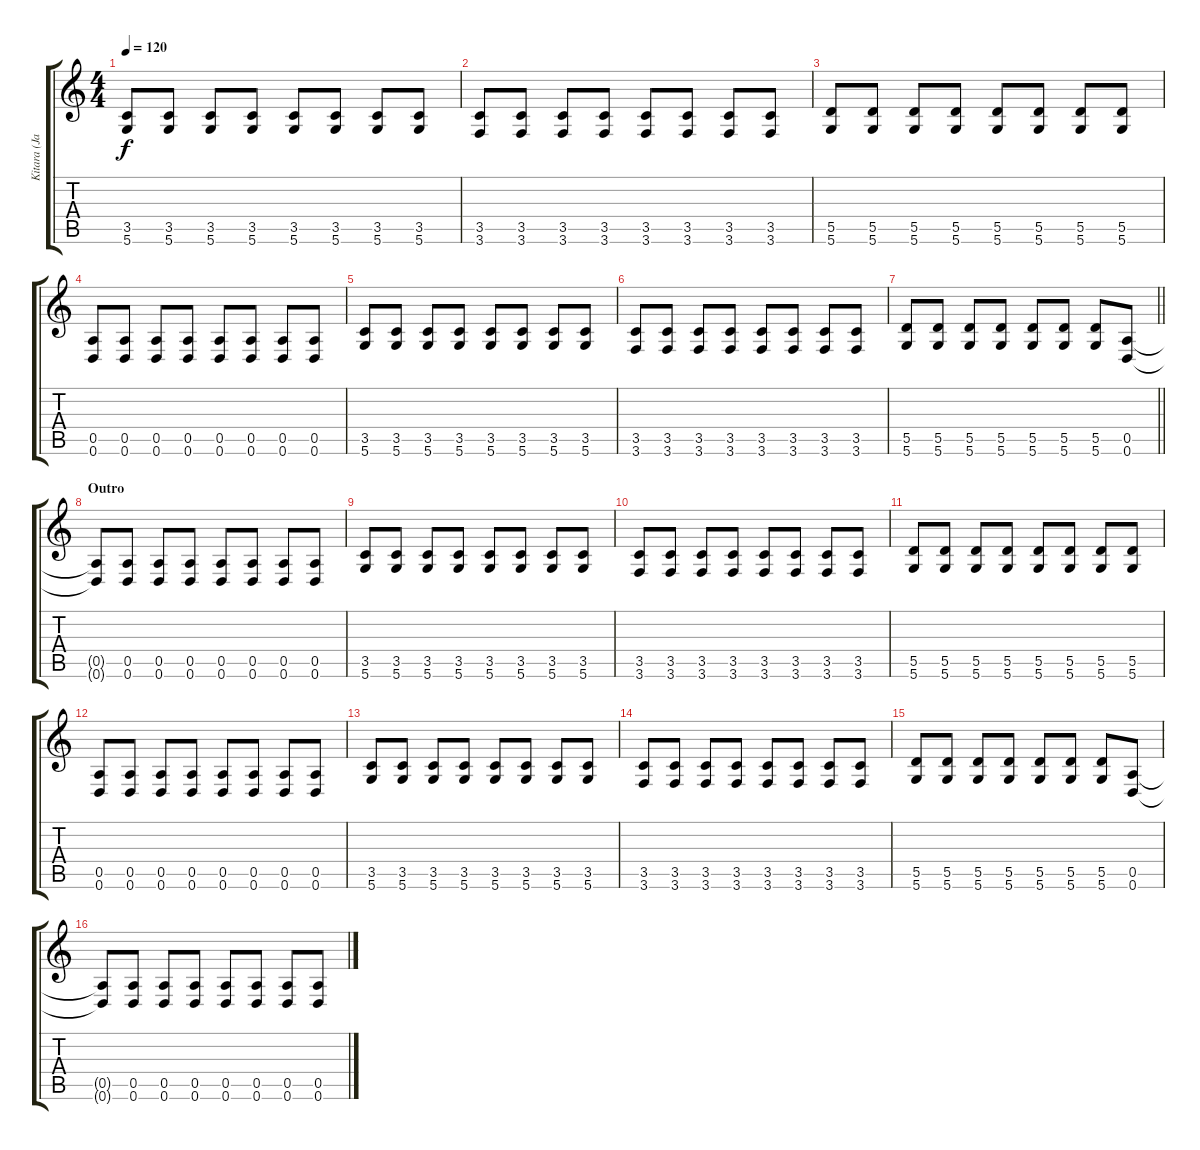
\track ("Kitara (Jarkko Petosalmi)" "Kitara (Ja") {instrument distortionguitar}
\staff {score tabs}
\tuning (E4 B3 G3 D3 A2 D2) {hide}
\ts (4 4)
\tempo 120
\clef g2
\ks c
(3.5 5.6).8{dy f} (3.5 5.6).8 (3.5 5.6).8 (3.5 5.6).8 (3.5 5.6).8 (3.5 5.6).8 (3.5 5.6).8 (3.5 5.6).8 |
(3.5 3.6).8 (3.5 3.6).8 (3.5 3.6).8 (3.5 3.6).8 (3.5 3.6).8 (3.5 3.6).8 (3.5 3.6).8 (3.5 3.6).8 |
(5.5 5.6).8 (5.5 5.6).8 (5.5 5.6).8 (5.5 5.6).8 (5.5 5.6).8 (5.5 5.6).8 (5.5 5.6).8 (5.5 5.6).8 |
(0.5 0.6).8 (0.5 0.6).8 (0.5 0.6).8 (0.5 0.6).8 (0.5 0.6).8 (0.5 0.6).8 (0.5 0.6).8 (0.5 0.6).8 |
(3.5 5.6).8 (3.5 5.6).8 (3.5 5.6).8 (3.5 5.6).8 (3.5 5.6).8 (3.5 5.6).8 (3.5 5.6).8 (3.5 5.6).8 |
(3.5 3.6).8 (3.5 3.6).8 (3.5 3.6).8 (3.5 3.6).8 (3.5 3.6).8 (3.5 3.6).8 (3.5 3.6).8 (3.5 3.6).8 |
\barLineRight lightlight
(5.5 5.6).8 (5.5 5.6).8 (5.5 5.6).8 (5.5 5.6).8 (5.5 5.6).8 (5.5 5.6).8 (5.5 5.6).8 (0.5 0.6).8 |
\section ("" "Outro")
(0.5{t} 0.6{t}).8 (0.5 0.6).8 (0.5 0.6).8 (0.5 0.6).8 (0.5 0.6).8 (0.5 0.6).8 (0.5 0.6).8 (0.5 0.6).8 |
(3.5 5.6).8 (3.5 5.6).8 (3.5 5.6).8 (3.5 5.6).8 (3.5 5.6).8 (3.5 5.6).8 (3.5 5.6).8 (3.5 5.6).8 |
(3.5 3.6).8 (3.5 3.6).8 (3.5 3.6).8 (3.5 3.6).8 (3.5 3.6).8 (3.5 3.6).8 (3.5 3.6).8 (3.5 3.6).8 |
(5.5 5.6).8 (5.5 5.6).8 (5.5 5.6).8 (5.5 5.6).8 (5.5 5.6).8 (5.5 5.6).8 (5.5 5.6).8 (5.5 5.6).8 |
(0.5 0.6).8 (0.5 0.6).8 (0.5 0.6).8 (0.5 0.6).8 (0.5 0.6).8 (0.5 0.6).8 (0.5 0.6).8 (0.5 0.6).8 |
(3.5 5.6).8 (3.5 5.6).8 (3.5 5.6).8 (3.5 5.6).8 (3.5 5.6).8 (3.5 5.6).8 (3.5 5.6).8 (3.5 5.6).8 |
(3.5 3.6).8 (3.5 3.6).8 (3.5 3.6).8 (3.5 3.6).8 (3.5 3.6).8 (3.5 3.6).8 (3.5 3.6).8 (3.5 3.6).8 |
(5.5 5.6).8 (5.5 5.6).8 (5.5 5.6).8 (5.5 5.6).8 (5.5 5.6).8 (5.5 5.6).8 (5.5 5.6).8 (0.5 0.6).8 |
(0.5{t} 0.6{t}).8 (0.5 0.6).8 (0.5 0.6).8 (0.5 0.6).8 (0.5 0.6).8 (0.5 0.6).8 (0.5 0.6).8 (0.5 0.6).8
